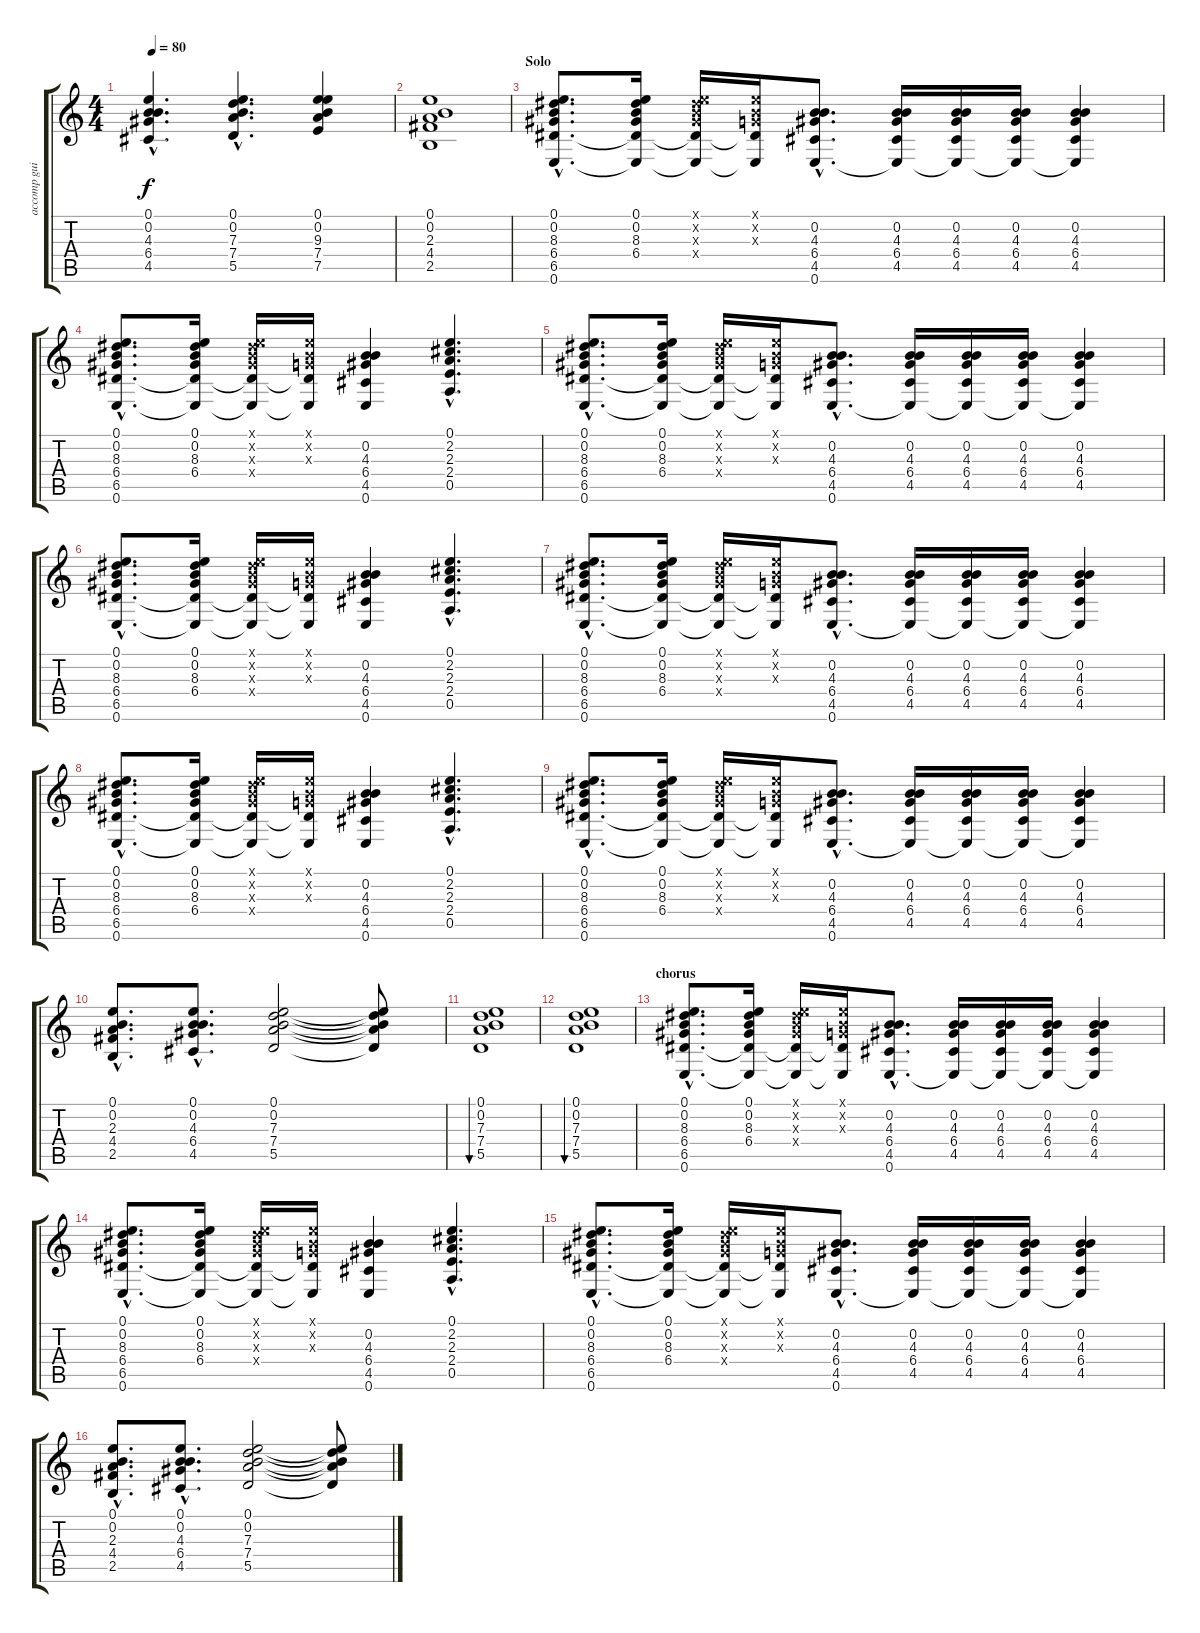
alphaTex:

\track ("accomp guitare" "accomp gui") {instrument acousticguitarsteel}
\staff {score tabs}
\tuning (E4 B3 G3 D3 A2 E2) {hide}
\ts (4 4)
\tempo 80
\clef g2
\ks c
(0.1{hac} 0.2{hac} 4.3{hac} 6.4{hac} 4.5{hac}).4{d dy f} (0.1{hac} 0.2{hac} 7.3{hac} 7.4{hac} 5.5{hac}).4{d} (0.1 0.2 9.3 7.4 7.5).4 |
(0.1 0.2 2.3 4.4 2.5).1 |
\section ("" "Solo")
(0.1{hac} 0.2{hac} 8.3{hac} 6.4{hac} 6.5{hac} 0.6{hac}).8{d} (0.1 0.2 8.3 6.4 6.5{t} 0.6{t}).16 (0.1{x} 0.2{x} 8.3{x} 6.4{x} 6.5{t} 0.6{t}).16 (0.1{x} 0.2{x} 0.3{x} 6.5{t} 0.6{t}).16 (0.2{hac} 4.3{hac} 6.4{hac} 4.5{hac} 0.6{hac}).8{d} (0.2 4.3 6.4 4.5 0.6{t}).16 (0.2 4.3 6.4 4.5 0.6{t}).16 (0.2 4.3 6.4 4.5 0.6{t}).16 (0.2 4.3 6.4 4.5 0.6{t}).4 |
(0.1{hac} 0.2{hac} 8.3{hac} 6.4{hac} 6.5{hac} 0.6{hac}).8{d} (0.1 0.2 8.3 6.4 6.5{t} 0.6{t}).16 (0.1{x} 0.2{x} 8.3{x} 6.4{x} 6.5{t} 0.6{t}).16 (0.1{x} 0.2{x} 0.3{x} 6.5{t} 0.6{t}).16 (0.2 4.3 6.4 4.5 0.6).4 (0.1{hac} 2.2{hac} 2.3{hac} 2.4{hac} 0.5{hac}).4{d} |
(0.1{hac} 0.2{hac} 8.3{hac} 6.4{hac} 6.5{hac} 0.6{hac}).8{d} (0.1 0.2 8.3 6.4 6.5{t} 0.6{t}).16 (0.1{x} 0.2{x} 8.3{x} 6.4{x} 6.5{t} 0.6{t}).16 (0.1{x} 0.2{x} 0.3{x} 6.5{t} 0.6{t}).16 (0.2{hac} 4.3{hac} 6.4{hac} 4.5{hac} 0.6{hac}).8{d} (0.2 4.3 6.4 4.5 0.6{t}).16 (0.2 4.3 6.4 4.5 0.6{t}).16 (0.2 4.3 6.4 4.5 0.6{t}).16 (0.2 4.3 6.4 4.5 0.6{t}).4 |
(0.1{hac} 0.2{hac} 8.3{hac} 6.4{hac} 6.5{hac} 0.6{hac}).8{d} (0.1 0.2 8.3 6.4 6.5{t} 0.6{t}).16 (0.1{x} 0.2{x} 8.3{x} 6.4{x} 6.5{t} 0.6{t}).16 (0.1{x} 0.2{x} 0.3{x} 6.5{t} 0.6{t}).16 (0.2 4.3 6.4 4.5 0.6).4 (0.1{hac} 2.2{hac} 2.3{hac} 2.4{hac} 0.5{hac}).4{d} |
(0.1{hac} 0.2{hac} 8.3{hac} 6.4{hac} 6.5{hac} 0.6{hac}).8{d} (0.1 0.2 8.3 6.4 6.5{t} 0.6{t}).16 (0.1{x} 0.2{x} 8.3{x} 6.4{x} 6.5{t} 0.6{t}).16 (0.1{x} 0.2{x} 0.3{x} 6.5{t} 0.6{t}).16 (0.2{hac} 4.3{hac} 6.4{hac} 4.5{hac} 0.6{hac}).8{d} (0.2 4.3 6.4 4.5 0.6{t}).16 (0.2 4.3 6.4 4.5 0.6{t}).16 (0.2 4.3 6.4 4.5 0.6{t}).16 (0.2 4.3 6.4 4.5 0.6{t}).4 |
(0.1{hac} 0.2{hac} 8.3{hac} 6.4{hac} 6.5{hac} 0.6{hac}).8{d} (0.1 0.2 8.3 6.4 6.5{t} 0.6{t}).16 (0.1{x} 0.2{x} 8.3{x} 6.4{x} 6.5{t} 0.6{t}).16 (0.1{x} 0.2{x} 0.3{x} 6.5{t} 0.6{t}).16 (0.2 4.3 6.4 4.5 0.6).4 (0.1{hac} 2.2{hac} 2.3{hac} 2.4{hac} 0.5{hac}).4{d} |
(0.1{hac} 0.2{hac} 8.3{hac} 6.4{hac} 6.5{hac} 0.6{hac}).8{d} (0.1 0.2 8.3 6.4 6.5{t} 0.6{t}).16 (0.1{x} 0.2{x} 8.3{x} 6.4{x} 6.5{t} 0.6{t}).16 (0.1{x} 0.2{x} 0.3{x} 6.5{t} 0.6{t}).16 (0.2{hac} 4.3{hac} 6.4{hac} 4.5{hac} 0.6{hac}).8{d} (0.2 4.3 6.4 4.5 0.6{t}).16 (0.2 4.3 6.4 4.5 0.6{t}).16 (0.2 4.3 6.4 4.5 0.6{t}).16 (0.2 4.3 6.4 4.5 0.6{t}).4 |
(0.1{hac} 0.2{hac} 2.3{hac} 4.4{hac} 2.5{hac}).8{d} (0.1{hac} 0.2{hac} 4.3{hac} 6.4{hac} 4.5{hac}).8{d} (0.1 0.2 7.3 7.4 5.5).2 (0.1{t} 0.2{t} 7.3{t} 7.4{t} 5.5{t}).8 |
(0.1 0.2 7.3 7.4 5.5).1{bu 240} |
(0.1 0.2 7.3 7.4 5.5).1{bu 240} |
\section ("" "chorus")
(0.1{hac} 0.2{hac} 8.3{hac} 6.4{hac} 6.5{hac} 0.6{hac}).8{d} (0.1 0.2 8.3 6.4 6.5{t} 0.6{t}).16 (0.1{x} 0.2{x} 8.3{x} 6.4{x} 6.5{t} 0.6{t}).16 (0.1{x} 0.2{x} 0.3{x} 6.5{t} 0.6{t}).16 (0.2{hac} 4.3{hac} 6.4{hac} 4.5{hac} 0.6{hac}).8{d} (0.2 4.3 6.4 4.5 0.6{t}).16 (0.2 4.3 6.4 4.5 0.6{t}).16 (0.2 4.3 6.4 4.5 0.6{t}).16 (0.2 4.3 6.4 4.5 0.6{t}).4 |
(0.1{hac} 0.2{hac} 8.3{hac} 6.4{hac} 6.5{hac} 0.6{hac}).8{d} (0.1 0.2 8.3 6.4 6.5{t} 0.6{t}).16 (0.1{x} 0.2{x} 8.3{x} 6.4{x} 6.5{t} 0.6{t}).16 (0.1{x} 0.2{x} 0.3{x} 6.5{t} 0.6{t}).16 (0.2 4.3 6.4 4.5 0.6).4 (0.1{hac} 2.2{hac} 2.3{hac} 2.4{hac} 0.5{hac}).4{d} |
(0.1{hac} 0.2{hac} 8.3{hac} 6.4{hac} 6.5{hac} 0.6{hac}).8{d} (0.1 0.2 8.3 6.4 6.5{t} 0.6{t}).16 (0.1{x} 0.2{x} 8.3{x} 6.4{x} 6.5{t} 0.6{t}).16 (0.1{x} 0.2{x} 0.3{x} 6.5{t} 0.6{t}).16 (0.2{hac} 4.3{hac} 6.4{hac} 4.5{hac} 0.6{hac}).8{d} (0.2 4.3 6.4 4.5 0.6{t}).16 (0.2 4.3 6.4 4.5 0.6{t}).16 (0.2 4.3 6.4 4.5 0.6{t}).16 (0.2 4.3 6.4 4.5 0.6{t}).4 |
(0.1{hac} 0.2{hac} 2.3{hac} 4.4{hac} 2.5{hac}).8{d} (0.1{hac} 0.2{hac} 4.3{hac} 6.4{hac} 4.5{hac}).8{d} (0.1 0.2 7.3 7.4 5.5).2 (0.1{t} 0.2{t} 7.3{t} 7.4{t} 5.5{t}).8
